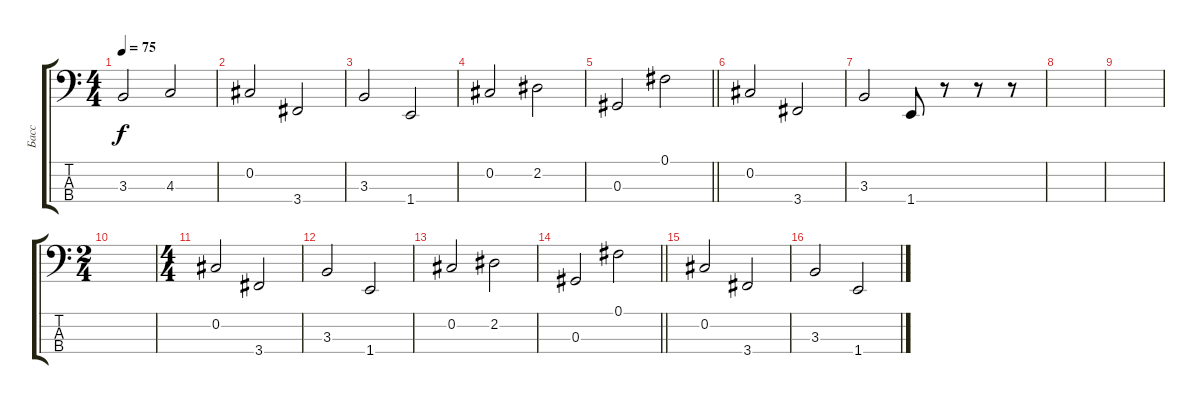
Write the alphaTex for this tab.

\track ("Басс" "Басс") {instrument electricbassfinger}
\staff {score tabs}
\tuning (Gb2 Db2 Ab1 Eb1) {hide}
\ts (4 4)
\tempo 75
\clef f4
\ks c
3.3.2{dy f} 4.3.2 |
0.2.2 3.4.2 |
3.3.2 1.4.2 |
0.2.2 2.2.2 |
\barLineRight lightlight
0.3.2 0.1.2 |
0.2.2 3.4.2 |
3.3.2 1.4.8 r.8 r.8 r.8 |
|
|
\ts (2 4)
|
\ts (4 4)
0.2.2 3.4.2 |
3.3.2 1.4.2 |
0.2.2 2.2.2 |
\barLineRight lightlight
0.3.2 0.1.2 |
0.2.2 3.4.2 |
3.3.2 1.4.2
